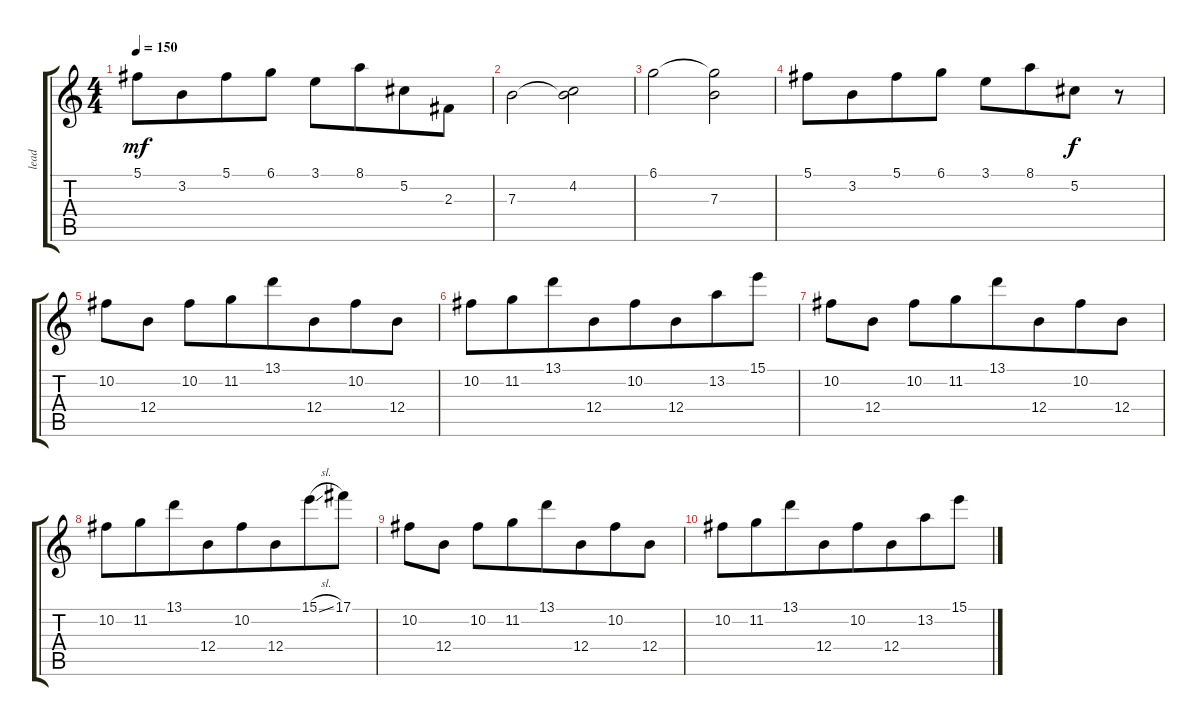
\track ("lead" "lead") {instrument overdrivenguitar}
\staff {score tabs}
\tuning (Db4 Ab3 E3 B2 Gb2 B1) {hide}
\ts (4 4)
\tempo 150
\clef g2
\ks c
5.1.8{dy mf beam merge} 3.2.8{beam merge} 5.1.8 6.1.8 3.1.8 8.1.8{beam merge} 5.2.8{beam merge} 2.3.8 |
7.3.2 (4.2 7.3{t}).2 |
6.1.2{beam merge} (6.1{t} 7.3).2 |
5.1.8{beam merge} 3.2.8{beam merge} 5.1.8 6.1.8 3.1.8 8.1.8{beam merge} 5.2.8{dy f beam merge} r.8 |
10.2.8{beam merge} 12.4.8 10.2.8{beam merge} 11.2.8{beam merge} 13.1.8 12.4.8{beam merge} 10.2.8{beam merge} 12.4.8 |
10.2.8{beam merge} 11.2.8{beam merge} 13.1.8 12.4.8{beam merge} 10.2.8{beam merge} 12.4.8{beam merge} 13.2.8{beam merge} 15.1.8 |
10.2.8{beam merge} 12.4.8 10.2.8{beam merge} 11.2.8{beam merge} 13.1.8 12.4.8{beam merge} 10.2.8{beam merge} 12.4.8 |
10.2.8{beam merge} 11.2.8{beam merge} 13.1.8 12.4.8{beam merge} 10.2.8{beam merge} 12.4.8{beam merge} 15.1{sl}.8{beam merge} 17.1.8 |
10.2.8{beam merge} 12.4.8 10.2.8{beam merge} 11.2.8{beam merge} 13.1.8 12.4.8{beam merge} 10.2.8{beam merge} 12.4.8 |
10.2.8{beam merge} 11.2.8{beam merge} 13.1.8 12.4.8{beam merge} 10.2.8{beam merge} 12.4.8{beam merge} 13.2.8{beam merge} 15.1.8
